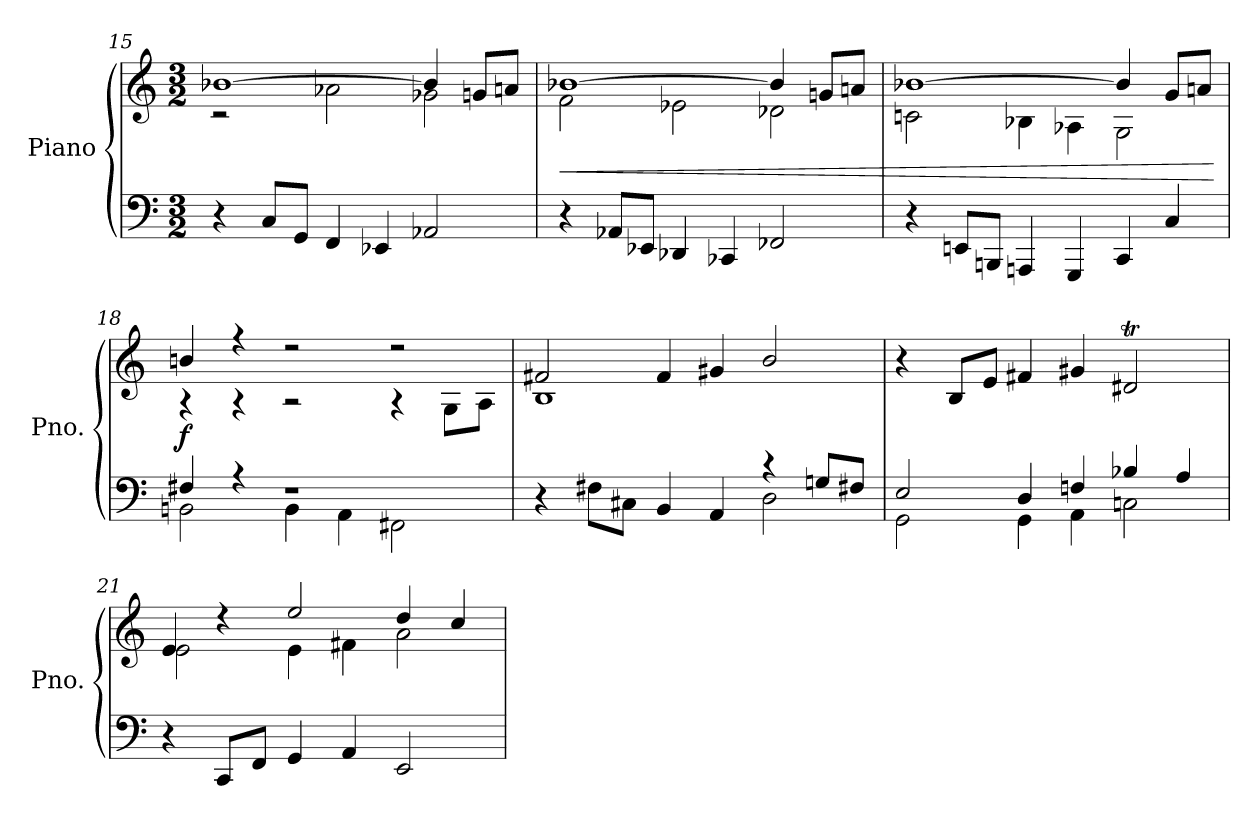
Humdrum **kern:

**kern	**kern	**dynam
*part1	*part1	*part1
*staff2	*staff1	*staff1/2
*I"Piano	*	*
*I'Pno.	*	*
*clefF4	*clefG2	*
*k[]	*k[]	*
*M3/2	*M3/2	*
=15	=15	=15
*	*^	*
4r	[1b-X	2r	.
8C/L	.	.	.
8GG/J	.	.	.
4FF/	.	2a-X\	.
4EE-X/	.	.	.
2AA-X/	4b-/]	2g-X\	.
.	8gn/L	.	.
.	8an/J	.	.
!!LO:LB:g=z	!!
=16	=16	=16	=16
!	!	!	!LO:HP:b
4r	[1b-X	2f\	<
8AA-X/L	.	.	.
8EE-X/J	.	.	.
4DD-X/	.	2e-X\	.
4CC-X/	.	.	.
2FF-X/	4b-/]	2d-X\	.
.	8gn/L	.	.
.	8an/J	.	.
=17	=17	=17	=17
4r	[1b-X	2cn\	.
8EEn/L	.	.	.
8BBBn/J	.	.	.
4AAAn/	.	4B-X\	.
4GGG/	.	4A-X\	.
4CC/	4b-/]	2G\	.
4C/	8g/L	.	.
.	8an/J	.	.
*	*v	*v	*
.	.	[
=18	=18	=18
*^	*^	*
!	!	!	!	!LO:DY:b
4F#X/	2BBn\	4bn/	4r	f
4r	.	4r	4r	.
1r	4BB\	2r	2r	.
.	4AA\	.	.	.
.	2FF#X\	2r	4r	.
.	.	.	8G\L	.
.	.	.	8A\J	.
=19	=19	=19	=19	=19
4r	1ryy	2f#X/	1B	.
8F#X\L	.	.	.	.
8C#X\J	.	.	.	.
4BB/	.	4f#/	.	.
4AA/	.	4g#X/	.	.
4r	2D\	2b/	2ryy	.
8Gn/L	.	.	.	.
8F#X/J	.	.	.	.
*	*	*v	*v	*
!!LO:LB:g=z
=20	=20	=20	=20
2E/	2GG\	4r	.
.	.	8B/L	.
.	.	8e/J	.
4D/	4GG\	4f#X/	.
4Fn/	4AA\	4g#X/	.
4B-X/	2Cn\	2d#Xt/	.
4A/	.	.	.
*v	*v	*	*
=21	=21	=21
*	*^	*
4r	4e/	2e\	.
8CC/L	4r	.	.
8FF/J	.	.	.
4GG/	2ee/	4e\	.
4AA/	.	4f#X\	.
2EE/	4dd/	2a\	.
.	4cc/	.	.
*	*v	*v	*
=	=	=
*-	*-	*-
